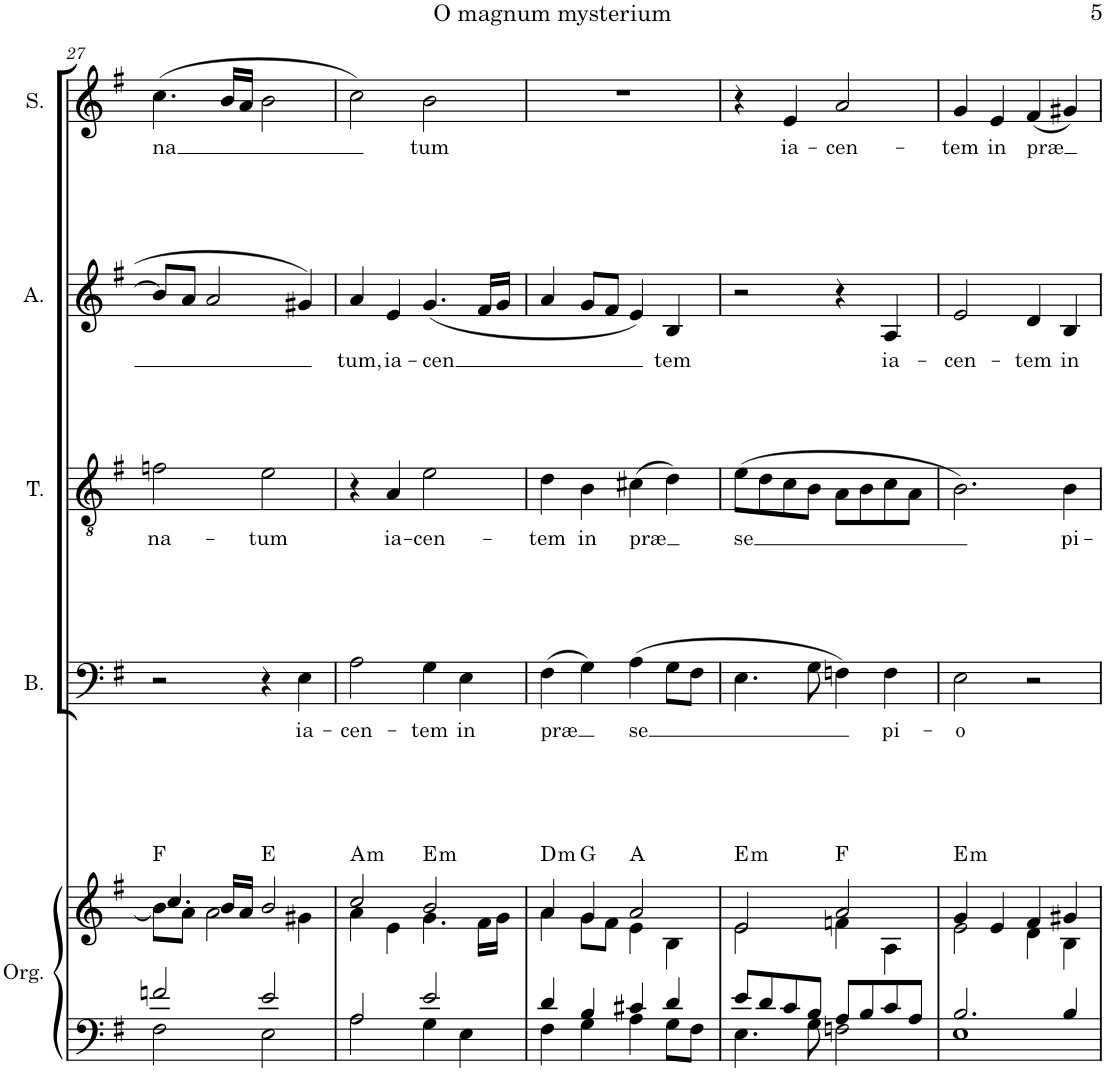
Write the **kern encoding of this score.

**kern	**kern	**harte	**kern	**text	**kern	**text	**kern	**text	**kern	**text
*part5	*part5	*part5	*part4	*part4	*part3	*part3	*part2	*part2	*part1	*part1
*staff6	*staff5	*	*staff4	*staff4	*staff3	*staff3	*staff2	*staff2	*staff1	*staff1
*I"Órgano	*	*	*I"Bajo	*	*I"Tenor	*	*I"Alto	*	*I"Soprano	*
*	*	*	*I'B.	*	*I'T.	*	*I'A.	*	*I'S.	*
!!LO:PB:g=z
*clefF4	*clefG2	*	*clefF4	*	*clefGv2	*	*clefG2	*	*clefG2	*
*k[f#]	*k[f#]	*	*k[f#]	*	*k[f#]	*	*k[f#]	*	*k[f#]	*
*M2/2	*M2/2	*	*M2/2	*	*M2/2	*	*M2/2	*	*M2/2	*
*met(c|)	*met(c|)	*	*met(c|)	*	*met(c|)	*	*met(c|)	*	*met(c|)	*
=27	=27	=27	=27	=27	=27	=27	=27	=27	=27	=27
*^	*^	*	*	*	*	*	*	*	*	*
!	!	!	!	!	!	!	!	!LO:LY:b	!	!	!	!LO:LY:b
2fn/	2F#\	4.cc/	8b\L]	F:maj	2r	.	2fn\	na-	8b/L]	.	(4.cc\	na
.	.	.	8a\J	.	.	.	.	.	8a/J	.	.	.
.	.	.	2a\	.	.	.	.	.	2a/	.	.	.
.	.	16b/LL	.	.	.	.	.	.	.	.	16b/LL	.
.	.	16a/JJ	.	.	.	.	.	.	.	.	16a/JJ	.
!	!	!	!	!	!	!	!	!LO:LY:b	!	!	!	!
2e/	2E\	2b/	.	E:maj	4r	.	2e\	-tum	.	.	2b\	.
!	!	!	!	!	!	!LO:LY:b	!	!	!	!	!	!
.	.	.	4g#X\	.	4E\	ia-	.	.	4g#X/	.	.	.
=28	=28	=28	=28	=28	=28	=28	=28	=28	=28	=28	=28	=28
!	!	!	!	!LO:H:kt=m	!	!LO:LY:b	!	!	!	!LO:LY:b	!	!
2A/	2A\	2cc/	4a\	A:min	2A\	-cen-	4r	.	4a/	tum,	2cc\)	.
!	!	!	!	!	!	!	!	!LO:LY:b	!	!LO:LY:b	!	!
.	.	.	4e\	.	.	.	4A/	ia-	4e/	ia-	.	.
!	!	!	!	!LO:H:kt=m	!	!LO:LY:b	!	!LO:LY:b	!	!LO:LY:b	!	!LO:LY:b
2e/	4G\	2b/	4.g\	E:min	4G\	-tem	2e\	-cen-	(4.g/	-cen	2b\	tum
!	!	!	!	!	!	!LO:LY:b	!	!	!	!	!	!
.	4E\	.	.	.	4E\	in	.	.	.	.	.	.
.	.	.	16f#\LL	.	.	.	.	.	16f#/LL	.	.	.
.	.	.	16g\JJ	.	.	.	.	.	16g/JJ	.	.	.
=29	=29	=29	=29	=29	=29	=29	=29	=29	=29	=29	=29	=29
!	!	!	!	!LO:H:kt=m	!	!LO:LY:b	!	!LO:LY:b	!	!	!	!
4d/	4F#\	4a/	4a\	D:min	(4F#\	præ	4d\	-tem	4a/	.	1r	.
!	!	!	!	!	!	!	!	!LO:LY:b	!	!	!	!
4B/	4G\	4g/	8g\L	G:maj	4G\)	.	4B\	in	8g/L	.	.	.
.	.	.	8f#\J	.	.	.	.	.	8f#/J	.	.	.
!	!	!	!	!	!	!LO:LY:b	!	!LO:LY:b	!	!	!	!
4c#X/	4A\	2a/	4e\	A:maj	(4A\	se	(4c#X\	præ	4e/)	.	.	.
!	!	!	!	!	!	!	!	!	!	!LO:LY:b	!	!
4d/	8G\L	.	4B\	.	8G\L	.	4d\)	.	4B/	tem	.	.
.	8F#\J	.	.	.	8F#\J	.	.	.	.	.	.	.
=30	=30	=30	=30	=30	=30	=30	=30	=30	=30	=30	=30	=30
!	!	!	!	!LO:H:kt=m	!	!	!	!LO:LY:b	!	!	!	!
8e/L	4.E\	2e/	2e\	E:min	4.E\	.	(8e\L	se	2r	.	4r	.
8d/	.	.	.	.	.	.	8d\	.	.	.	.	.
!	!	!	!	!	!	!	!	!	!	!	!	!LO:LY:b
8c/	.	.	.	.	.	.	8c\	.	.	.	4e/	ia-
8B/J	8G\	.	.	.	8G\	.	8B\J	.	.	.	.	.
!	!	!	!	!	!	!	!	!	!	!	!	!LO:LY:b
8A/L	2Fn\	2a/	4fn\	F:maj	4Fn\)	.	8A\L	.	4r	.	2a/	-cen-
8B/	.	.	.	.	.	.	8B\	.	.	.	.	.
!	!	!	!	!	!	!LO:LY:b	!	!	!	!LO:LY:b	!	!
8c/	.	.	4A\	.	4F\	pi-	8c\	.	4A/	ia-	.	.
8A/J	.	.	.	.	.	.	8A\J	.	.	.	.	.
=31	=31	=31	=31	=31	=31	=31	=31	=31	=31	=31	=31	=31
!	!	!	!	!LO:H:kt=m	!	!LO:LY:b	!	!	!	!LO:LY:b	!	!LO:LY:b
2.B/	1E	4g/	2e\	E:min	2E\	-o	2.B\)	.	2e/	-cen-	4g/	-tem
!	!	!	!	!	!	!	!	!	!	!	!	!LO:LY:b
.	.	4e/	.	.	.	.	.	.	.	.	4e/	in
!	!	!	!	!	!	!	!	!	!	!LO:LY:b	!	!LO:LY:b
.	.	4f#/	4d\	.	2r	.	.	.	4d/	-tem	(4f#/	præ
!	!	!	!	!	!	!	!	!LO:LY:b	!	!LO:LY:b	!	!
4B/	.	4g#X/	4B\	.	.	.	4B\	pi-	4B/	in	4g#X/)	.
*v	*v	*	*	*	*	*	*	*	*	*	*	*
*	*v	*v	*	*	*	*	*	*	*	*	*
=	=	=	=	=	=	=	=	=	=	=
*-	*-	*-	*-	*-	*-	*-	*-	*-	*-	*-
